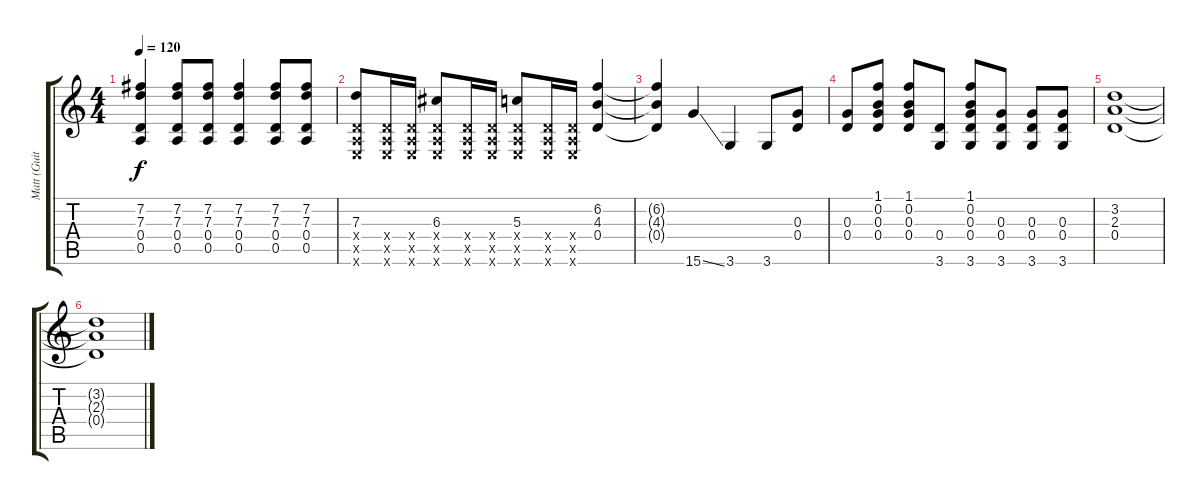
\track ("Matt (Guitar1)" "Matt (Guit") {instrument distortionguitar}
\staff {score tabs}
\tuning (E4 B3 G3 D3 A2 E2) {hide}
\ts (4 4)
\tempo 120
\clef g2
\ks c
(7.2 7.3 0.4 0.5).4{dy f} (7.2 7.3 0.4 0.5).8 (7.2 7.3 0.4 0.5).8 (7.2 7.3 0.4 0.5).4 (7.2 7.3 0.4 0.5).8 (7.2 7.3 0.4 0.5).8 |
(7.3 0.4{x} 0.5{x} 0.6{x}).8 (0.4{x} 0.5{x} 0.6{x}).16 (0.4{x} 0.5{x} 0.6{x}).16 (6.3 0.4{x} 0.5{x} 0.6{x}).8 (0.4{x} 0.5{x} 0.6{x}).16 (0.4{x} 0.5{x} 0.6{x}).16 (5.3 0.4{x} 0.5{x} 0.6{x}).8 (0.4{x} 0.5{x} 0.6{x}).16 (0.4{x} 0.5{x} 0.6{x}).16 (6.2 4.3 0.4).4 |
(6.2{t} 4.3{t} 0.4{t}).4 15.6{ss}.4 3.6.4 3.6.8 (0.3 0.4).8 |
(0.3 0.4).8 (1.1 0.2 0.3 0.4).8 (1.1 0.2 0.3 0.4).8 (0.4 3.6).8 (1.1 0.2 0.3 0.4 3.6).8 (0.3 0.4 3.6).8 (0.3 0.4 3.6).8 (0.3 0.4 3.6).8 |
(3.2 2.3 0.4).1 |
(3.2{t} 2.3{t} 0.4{t}).1
